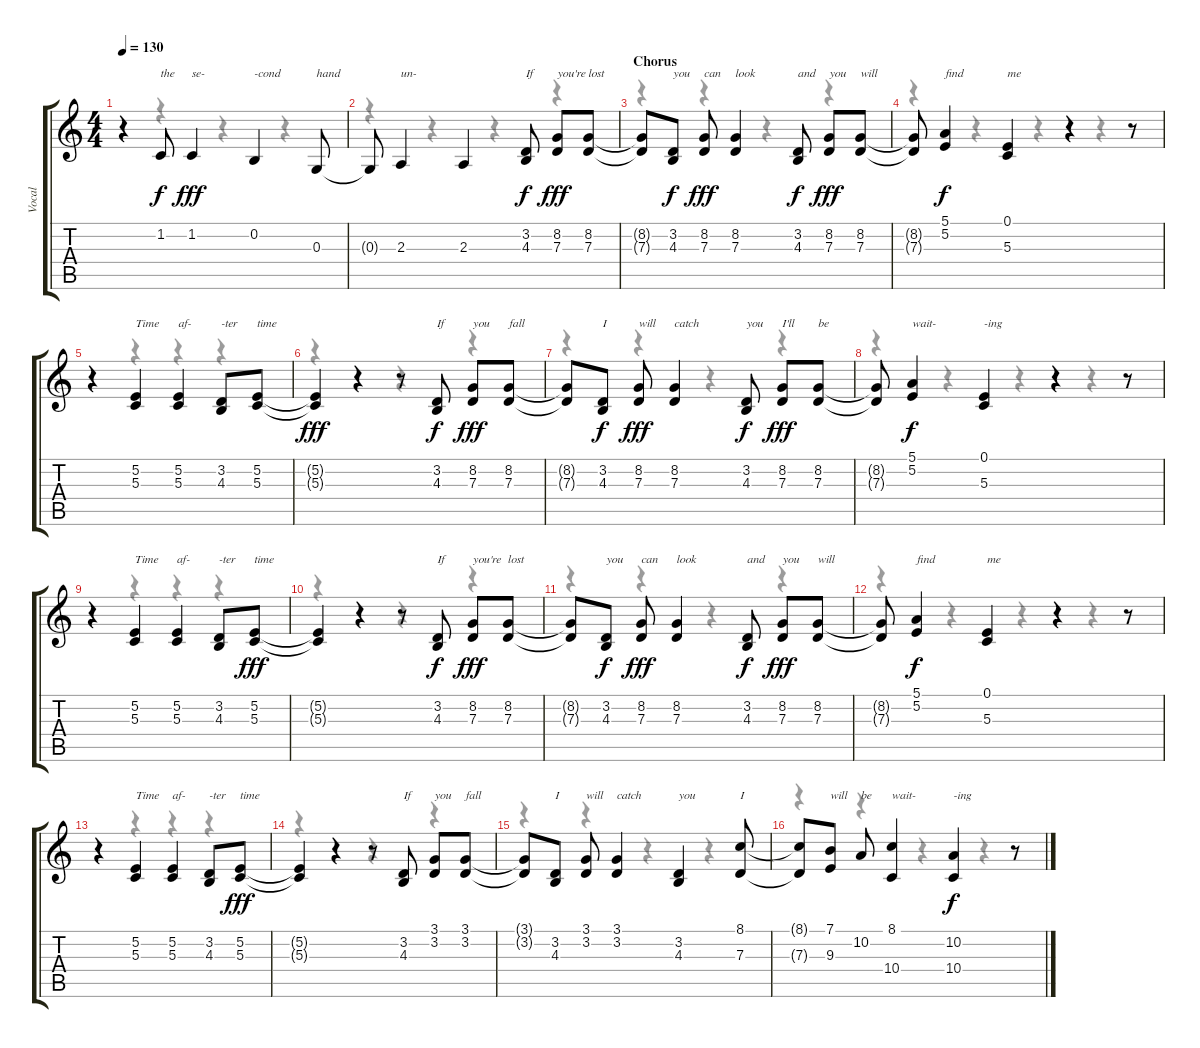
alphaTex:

\track ("Vocal" "Vocal") {instrument lead6voice}
\staff {score tabs}
\tuning (E4 B3 G3 D3 A2 E2) {hide}
\voice
\ts (4 4)
\tempo 130
\clef g2
\ks c
r.4{dy f} 1.2.8{txt "the"} 1.2.4{txt "se-" dy fff} 0.2.4{txt "-cond"} 0.3.8{txt "hand"} |
0.3{t}.8 2.3.4{txt "un-"} 2.3.4 (3.2 4.3).8{txt "If" dy f} (8.2 7.3).8{txt "you're" dy fff} (8.2 7.3).8{txt "lost"} |
\section ("" "Chorus")
(8.2{t} 7.3{t}).8 (3.2 4.3).8{txt "you" dy f} (8.2 7.3).8{txt "can" dy fff} (8.2 7.3).4{txt "look"} (3.2 4.3).8{txt "and" dy f} (8.2 7.3).8{txt "you" dy fff} (8.2 7.3).8{txt "will"} |
(8.2{t} 7.3{t}).8 (5.1 5.2).4{txt "find" dy f} (0.1 5.3).4{txt "me"} r.4 r.8 |
r.4 (5.2 5.3).4{txt "Time"} (5.2 5.3).4{txt "af-"} (3.2 4.3).8{txt "-ter"} (5.2 5.3).8{txt "time"} |
(5.2{t} 5.3{t}).4{dy fff} r.4 r.8 (3.2 4.3).8{txt "If" dy f} (8.2 7.3).8{txt "you" dy fff} (8.2 7.3).8{txt "fall"} |
(8.2{t} 7.3{t}).8 (3.2 4.3).8{txt "I" dy f} (8.2 7.3).8{txt "will" dy fff} (8.2 7.3).4{txt "catch"} (3.2 4.3).8{txt "you" dy f} (8.2 7.3).8{txt "I'll" dy fff} (8.2 7.3).8{txt "be"} |
(8.2{t} 7.3{t}).8 (5.1 5.2).4{txt "wait-" dy f} (0.1 5.3).4{txt "-ing"} r.4 r.8 |
r.4 (5.2 5.3).4{txt "Time"} (5.2 5.3).4{txt "af-"} (3.2 4.3).8{txt "-ter"} (5.2 5.3).8{txt "time" dy fff} |
(5.2{t} 5.3{t}).4 r.4 r.8 (3.2 4.3).8{txt "If" dy f} (8.2 7.3).8{txt "you're" dy fff} (8.2 7.3).8{txt "lost"} |
(8.2{t} 7.3{t}).8 (3.2 4.3).8{txt "you" dy f} (8.2 7.3).8{txt "can" dy fff} (8.2 7.3).4{txt "look"} (3.2 4.3).8{txt "and" dy f} (8.2 7.3).8{txt "you" dy fff} (8.2 7.3).8{txt "will"} |
(8.2{t} 7.3{t}).8 (5.1 5.2).4{txt "find" dy f} (0.1 5.3).4{txt "me"} r.4 r.8 |
r.4 (5.2 5.3).4{txt "Time"} (5.2 5.3).4{txt "af-"} (3.2 4.3).8{txt "-ter"} (5.2 5.3).8{txt "time" dy fff} |
(5.2{t} 5.3{t}).4 r.4 r.8 (3.2 4.3).8{txt "If"} (3.1 3.2).8{txt "you"} (3.1 3.2).8{txt "fall"} |
(3.1{t} 3.2{t}).8 (3.2 4.3).8{txt "I"} (3.1 3.2).8{txt "will"} (3.1 3.2).4{txt "catch"} (3.2 4.3).4{txt "you"} (8.1 7.3).8{txt "I"} |
(8.1{t} 7.3{t}).8 (7.1 9.3).8{txt "will"} 10.2.8{txt "be"} (8.1 10.4).4{txt "wait-"} (10.2 10.4).4{txt "-ing" dy f} r.8
\voice
\clef g2
\ottava regular
\simile none
\ks c
r.4{dy f} r.4 r.4 r.4 |
r.4 r.4 r.4 r.4 |
r.4 r.4 r.4 r.4 |
r.4 r.4 r.4 r.4 |
r.4 r.4 r.4 r.4 |
r.4 r.4 r.4 r.4 |
r.4 r.4 r.4 r.4 |
r.4 r.4 r.4 r.4 |
r.4 r.4 r.4 r.4 |
r.4 r.4 r.4 r.4 |
r.4 r.4 r.4 r.4 |
r.4 r.4 r.4 r.4 |
r.4 r.4 r.4 r.4 |
r.4 r.4 r.4 r.4 |
r.4 r.4 r.4 r.4 |
r.4 r.4 r.4 r.4
